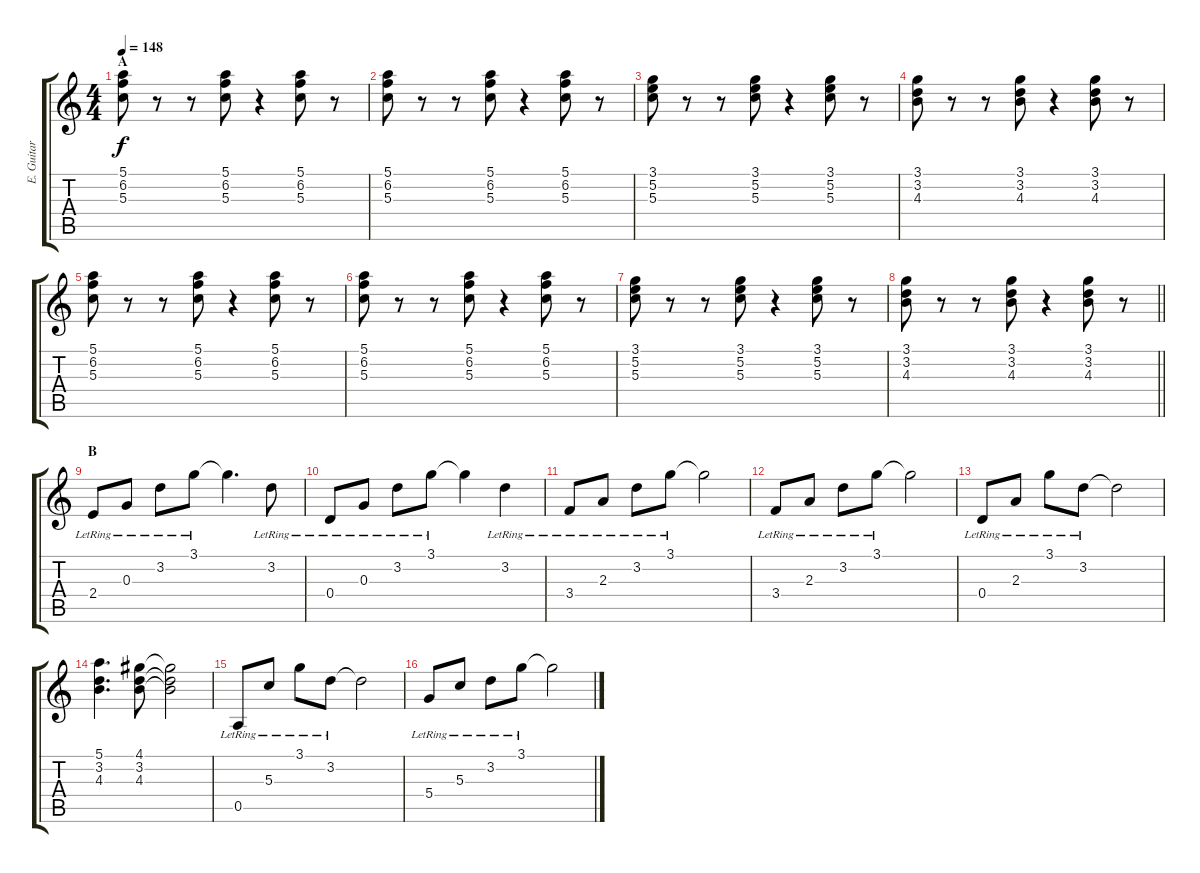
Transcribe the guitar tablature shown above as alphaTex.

\track ("E. Guitar I" "E. Guitar ") {instrument overdrivenguitar}
\staff {score tabs}
\tuning (E4 B3 G3 D3 A2 E2) {hide}
\ts (4 4)
\section ("" "A")
\tempo 148
\clef g2
\ks c
(5.1 6.2 5.3).8{dy f} r.8 r.8 (5.1 6.2 5.3).8 r.4 (5.1 6.2 5.3).8 r.8 |
(5.1 6.2 5.3).8 r.8 r.8 (5.1 6.2 5.3).8 r.4 (5.1 6.2 5.3).8 r.8 |
(3.1 5.2 5.3).8 r.8 r.8 (3.1 5.2 5.3).8 r.4 (3.1 5.2 5.3).8 r.8 |
(3.1 3.2 4.3).8 r.8 r.8 (3.1 3.2 4.3).8 r.4 (3.1 3.2 4.3).8 r.8 |
(5.1 6.2 5.3).8 r.8 r.8 (5.1 6.2 5.3).8 r.4 (5.1 6.2 5.3).8 r.8 |
(5.1 6.2 5.3).8 r.8 r.8 (5.1 6.2 5.3).8 r.4 (5.1 6.2 5.3).8 r.8 |
(3.1 5.2 5.3).8 r.8 r.8 (3.1 5.2 5.3).8 r.4 (3.1 5.2 5.3).8 r.8 |
\barLineRight lightlight
(3.1 3.2 4.3).8 r.8 r.8 (3.1 3.2 4.3).8 r.4 (3.1 3.2 4.3).8 r.8 |
\section ("" "B")
2.4{lr}.8 0.3{lr}.8 3.2{lr}.8 3.1{lr}.8 3.1{t}.4{d} 3.2{lr}.8 |
0.4{lr}.8 0.3{lr}.8 3.2{lr}.8 3.1{lr}.8 3.1{t}.4 3.2{lr}.4 |
3.4{lr}.8 2.3{lr}.8 3.2{lr}.8 3.1{lr}.8 3.1{t}.2 |
3.4{lr}.8 2.3{lr}.8 3.2{lr}.8 3.1{lr}.8 3.1{t}.2 |
0.4{lr}.8 2.3{lr}.8 3.1{lr}.8 3.2{lr}.8 3.2{t}.2 |
(5.1 3.2 4.3).4{d} (4.1 3.2 4.3).8 (4.1{t} 3.2{t} 4.3{t}).2 |
0.5{lr}.8 5.3{lr}.8 3.1{lr}.8 3.2{lr}.8 3.2{t}.2 |
5.4{lr}.8 5.3{lr}.8 3.2{lr}.8 3.1{lr}.8 3.1{t}.2
